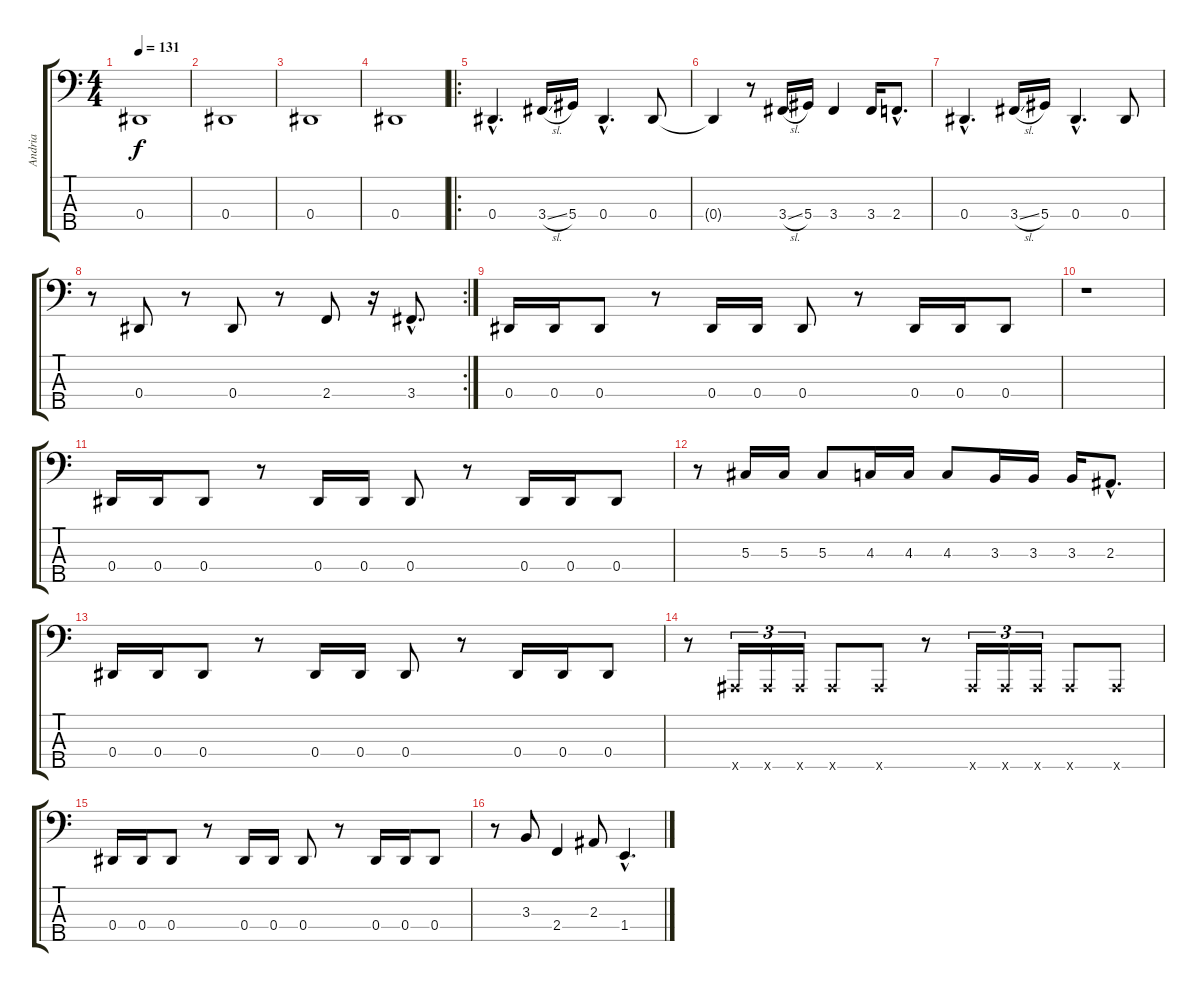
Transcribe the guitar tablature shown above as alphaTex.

\track ("Andria" "Andria") {instrument electricbasspick}
\staff {score tabs}
\tuning (Gb2 Db2 Ab1 Eb1 Bb0) {hide}
\ts (4 4)
\tempo 131
\clef f4
\ks c
0.4.1{dy f instrument electricbasspick} |
0.4.1 |
0.4.1 |
0.4.1 |
\ro
0.4{hac}.4{d} 3.4{sl}.16 5.4.16 0.4{hac}.4{d} 0.4.8 |
0.4{t}.4 r.8 3.4{sl}.16 5.4.16 3.4.4 3.4.16 2.4{hac}.8{d} |
0.4{hac}.4{d} 3.4{sl}.16 5.4.16 0.4{hac}.4{d} 0.4.8 |
\rc 2
r.8 0.4.8 r.8 0.4.8 r.8 2.4.8 r.16 3.4{hac}.8{d} |
0.4.16 0.4.16 0.4.8 r.8 0.4.16 0.4.16 0.4.8 r.8 0.4.16 0.4.16 0.4.8 |
r.1 |
0.4.16 0.4.16 0.4.8 r.8 0.4.16 0.4.16 0.4.8 r.8 0.4.16 0.4.16 0.4.8 |
r.8 5.3.16 5.3.16 5.3.8 4.3.16 4.3.16 4.3.8 3.3.16 3.3.16 3.3.16 2.3{hac}.8{d} |
0.4.16 0.4.16 0.4.8 r.8 0.4.16 0.4.16 0.4.8 r.8 0.4.16 0.4.16 0.4.8 |
r.8 0.5{x}.16{tu (3 2)} 0.5{x}.16{tu (3 2)} 0.5{x}.16{tu (3 2)} 0.5{x}.8 0.5{x}.8 r.8 0.5{x}.16{tu (3 2)} 0.5{x}.16{tu (3 2)} 0.5{x}.16{tu (3 2)} 0.5{x}.8 0.5{x}.8 |
0.4.16 0.4.16 0.4.8 r.8 0.4.16 0.4.16 0.4.8 r.8 0.4.16 0.4.16 0.4.8 |
r.8 3.3.8 2.4.4 2.3.8 1.4{hac}.4{d}
